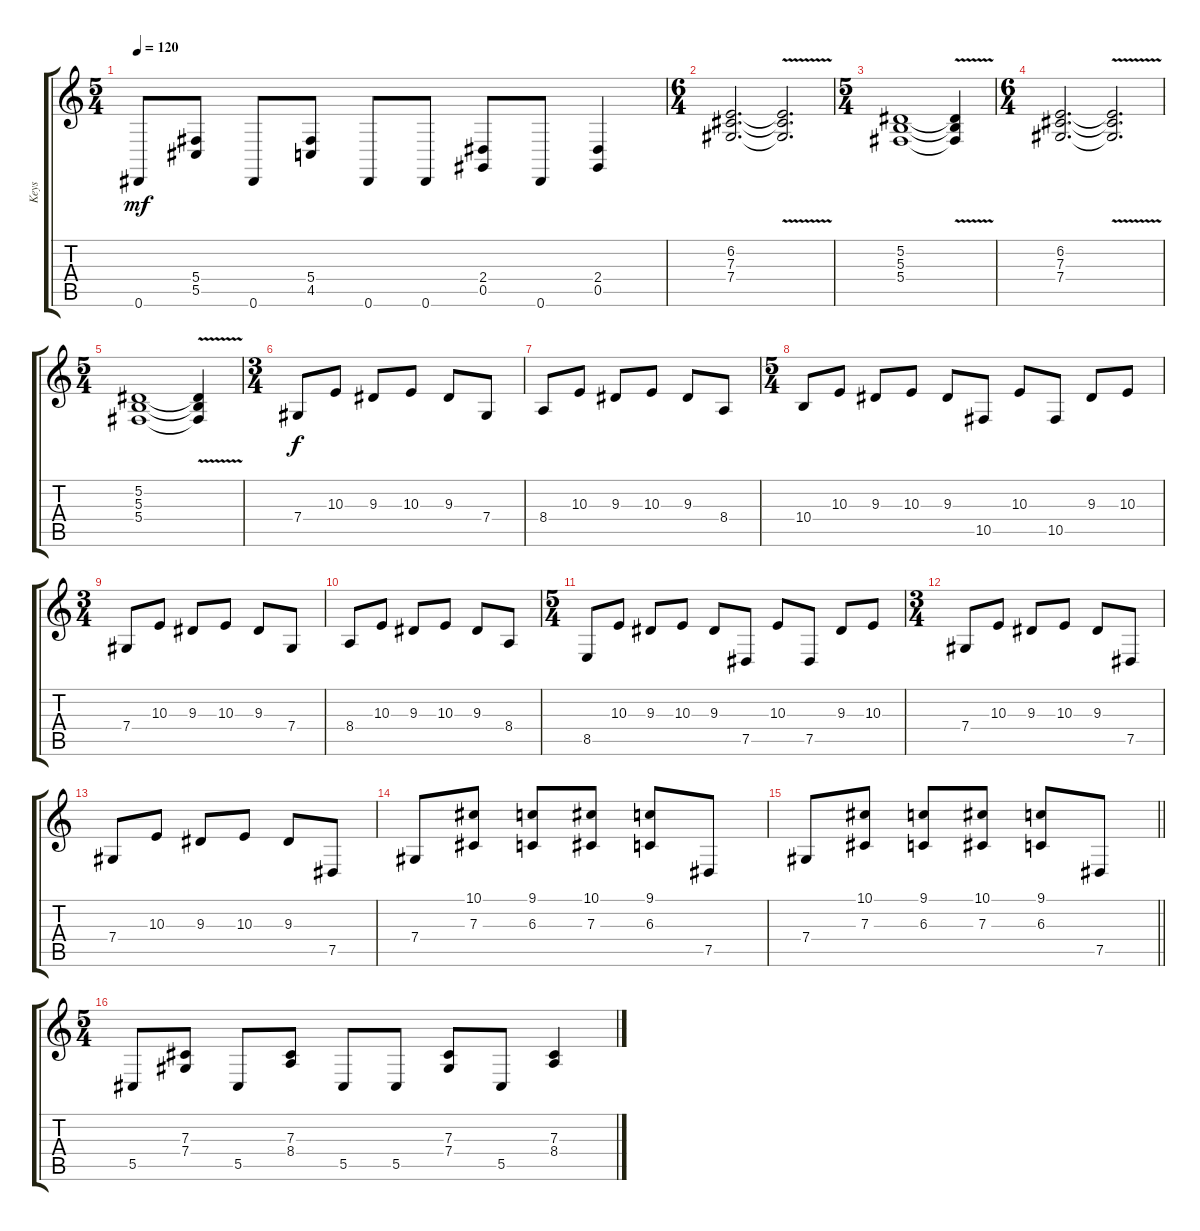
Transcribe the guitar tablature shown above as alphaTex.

\track ("Keys" "Keys") {instrument lead2sawtooth}
\staff {score tabs}
\tuning (Eb4 Bb3 Gb3 Db3 Ab2 Eb2) {hide}
\ts (5 4)
\tempo 120
\clef g2
\ks c
0.6.8{dy mf} (5.4 5.5).8 0.6.8 (5.4 4.5).8 0.6.8 0.6.8 (2.4 0.5).8 0.6.8 (2.4 0.5).4 |
\ts (6 4)
(6.2 7.3 7.4).2{d} (6.2{v t} 7.3{v t} 7.4{v t}).2{d} |
\ts (5 4)
(5.2 5.3 5.4).1 (5.2{v t} 5.3{v t} 5.4{v t}).4 |
\ts (6 4)
(6.2 7.3 7.4).2{d} (6.2{v t} 7.3{v t} 7.4{v t}).2{d} |
\ts (5 4)
(5.2 5.3 5.4).1 (5.2{v t} 5.3{v t} 5.4{v t}).4 |
\ts (3 4)
7.4.8{dy f} 10.3.8 9.3.8 10.3.8 9.3.8 7.4.8 |
8.4.8 10.3.8 9.3.8 10.3.8 9.3.8 8.4.8 |
\ts (5 4)
10.4.8 10.3.8 9.3.8 10.3.8 9.3.8 10.5.8 10.3.8 10.5.8 9.3.8 10.3.8 |
\ts (3 4)
7.4.8 10.3.8 9.3.8 10.3.8 9.3.8 7.4.8 |
8.4.8 10.3.8 9.3.8 10.3.8 9.3.8 8.4.8 |
\ts (5 4)
8.5.8 10.3.8 9.3.8 10.3.8 9.3.8 7.5.8 10.3.8 7.5.8 9.3.8 10.3.8 |
\ts (3 4)
7.4.8 10.3.8 9.3.8 10.3.8 9.3.8 7.5.8 |
7.4.8 10.3.8 9.3.8 10.3.8 9.3.8 7.5.8 |
7.4.8 (10.1 7.3).8 (9.1 6.3).8 (10.1 7.3).8 (9.1 6.3).8 7.5.8 |
\barLineRight lightlight
7.4.8 (10.1 7.3).8 (9.1 6.3).8 (10.1 7.3).8 (9.1 6.3).8 7.5.8 |
\ts (5 4)
5.5.8 (7.3 7.4).8 5.5.8 (7.3 8.4).8 5.5.8 5.5.8 (7.3 7.4).8 5.5.8 (7.3 8.4).4
